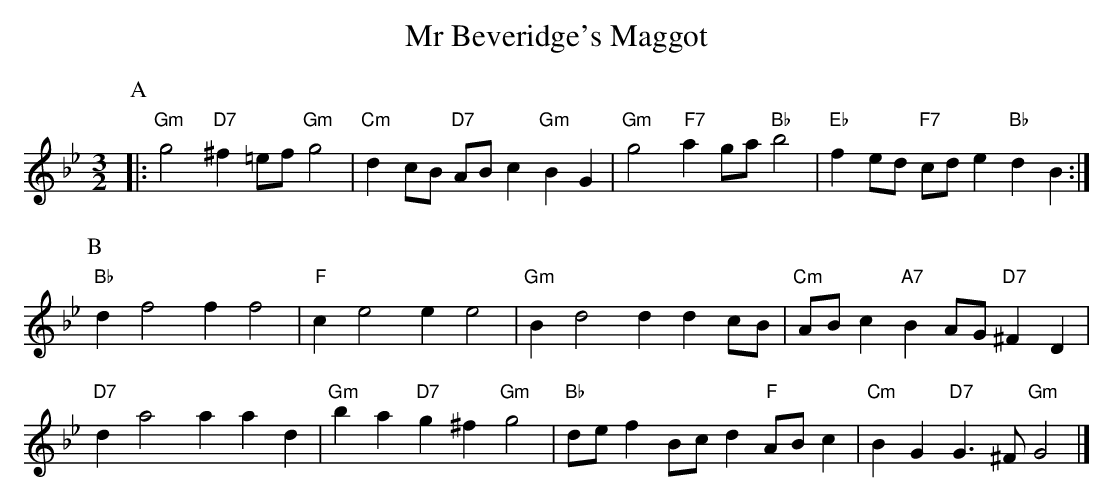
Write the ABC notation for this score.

X:1
T:Mr Beveridge's Maggot
M:3/2
L:1/8
K:Gm
P:A
|:"Gm" g4 "D7" ^f2=ef "Gm" g4 |"Cm" d2cB "D7" ABc2 "Gm" B2G2|\
"Gm" g4" F7"   a2ga "Bb" b4 |"Eb" f2ed "F7" cde2 "Bb" d2B2:|
P:B
"Bb" d2f4f2f4   |"F" c2e4e2e4|\
"Gm" B2d4d2d2cB |"Cm" ABc2 "A7" B2AG "D7" ^F2D2|
"D7" d2a4a2a2d2 |"Gm" b2a2 "D7" g2^f2 "Gm" g4|\
"Bb" def2Bcd2 "F" ABc2 |"Cm" B2G2 "D7" G2>^F2 "Gm" G4 |]
